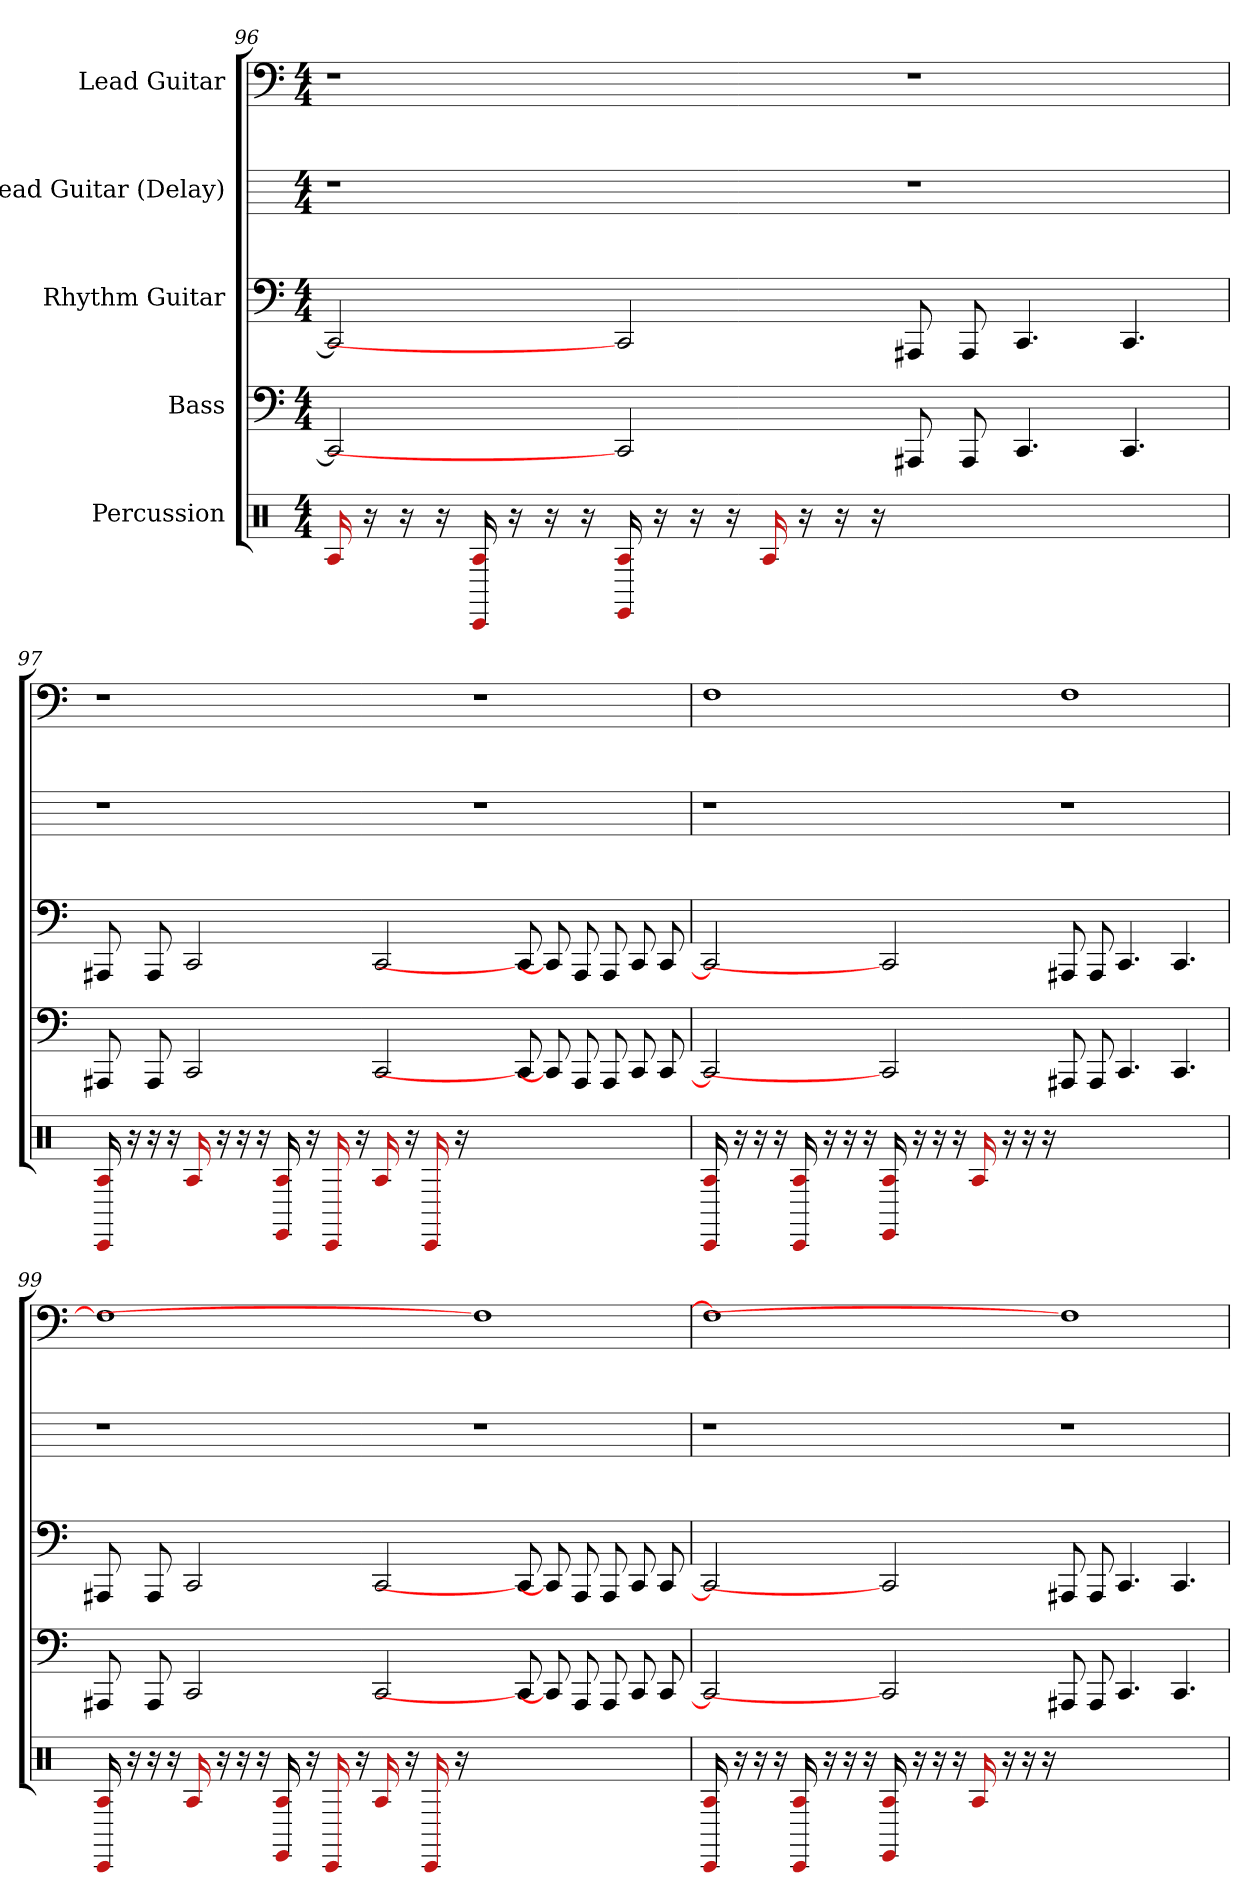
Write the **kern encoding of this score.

**kern	**kern	**kern	**kern	**kern
*part5	*part4	*part3	*part2	*part1
*staff5	*staff4	*staff3	*staff2	*staff1
*I"Percussion	*I"Bass	*I"Rhythm Guitar	*I"Lead Guitar (Delay)	*I"Lead Guitar
*clefX	*	*	*	*
*k[]	*k[]	*k[]	*k[]	*k[]
*M4/4	*M4/4	*M4/4	*M4/4	*M4/4
=96	=96	=96	=96	=96
16A	2CC]	2CC]	1r	1r
16r	.	.	.	.
16r	.	.	.	.
16r	.	.	.	.
16A 16CC	.	.	.	.
16r	.	.	.	.
16r	.	.	.	.
16r	.	.	.	.
16A 16EE	2CC]	2CC]	.	.
16r	.	.	.	.
16r	.	.	.	.
16r	.	.	.	.
16A	.	.	.	.
16r	.	.	.	.
16r	.	.	.	.
16r	.	.	.	.
1ryy	8AAA#	8AAA#	1r	1r
.	8AAA#	8AAA#	.	.
.	4.CC	4.CC	.	.
.	4.CC	4.CC	.	.
=97	=97	=97	=97	=97
16A 16CC	8AAA#	8AAA#	1r	1r
16r	.	.	.	.
16r	8AAA#	8AAA#	.	.
16r	.	.	.	.
16A	2CC	2CC	.	.
16r	.	.	.	.
16r	.	.	.	.
16r	.	.	.	.
16A 16EE	.	.	.	.
16r	.	.	.	.
16CC	.	.	.	.
16r	.	.	.	.
16A	2CC	2CC	.	.
16r	.	.	.	.
16CC	.	.	.	.
16r	.	.	.	.
1ryy	.	.	1r	1r
.	8CC]	8CC]	.	.
.	8CC]	8CC]	.	.
.	8AAA#	8AAA#	.	.
.	8AAA#	8AAA#	.	.
.	8CC	8CC	.	.
.	8CC	8CC	.	.
=98	=98	=98	=98	=98
16A 16CC	2CC]	2CC]	1r	1F
16r	.	.	.	.
16r	.	.	.	.
16r	.	.	.	.
16A 16CC	.	.	.	.
16r	.	.	.	.
16r	.	.	.	.
16r	.	.	.	.
16A 16EE	2CC]	2CC]	.	.
16r	.	.	.	.
16r	.	.	.	.
16r	.	.	.	.
16A	.	.	.	.
16r	.	.	.	.
16r	.	.	.	.
16r	.	.	.	.
1ryy	8AAA#	8AAA#	1r	1F
.	8AAA#	8AAA#	.	.
.	4.CC	4.CC	.	.
.	4.CC	4.CC	.	.
=99	=99	=99	=99	=99
16A 16CC	8AAA#	8AAA#	1r	1F]
16r	.	.	.	.
16r	8AAA#	8AAA#	.	.
16r	.	.	.	.
16A	2CC	2CC	.	.
16r	.	.	.	.
16r	.	.	.	.
16r	.	.	.	.
16A 16EE	.	.	.	.
16r	.	.	.	.
16CC	.	.	.	.
16r	.	.	.	.
16A	2CC	2CC	.	.
16r	.	.	.	.
16CC	.	.	.	.
16r	.	.	.	.
1ryy	.	.	1r	1F]
.	8CC]	8CC]	.	.
.	8CC]	8CC]	.	.
.	8AAA#	8AAA#	.	.
.	8AAA#	8AAA#	.	.
.	8CC	8CC	.	.
.	8CC	8CC	.	.
=100	=100	=100	=100	=100
16A 16CC	2CC]	2CC]	1r	1F]
16r	.	.	.	.
16r	.	.	.	.
16r	.	.	.	.
16A 16CC	.	.	.	.
16r	.	.	.	.
16r	.	.	.	.
16r	.	.	.	.
16A 16EE	2CC]	2CC]	.	.
16r	.	.	.	.
16r	.	.	.	.
16r	.	.	.	.
16A	.	.	.	.
16r	.	.	.	.
16r	.	.	.	.
16r	.	.	.	.
1ryy	8AAA#	8AAA#	1r	1F]
.	8AAA#	8AAA#	.	.
.	4.CC	4.CC	.	.
.	4.CC	4.CC	.	.
=	=	=	=	=
*-	*-	*-	*-	*-
